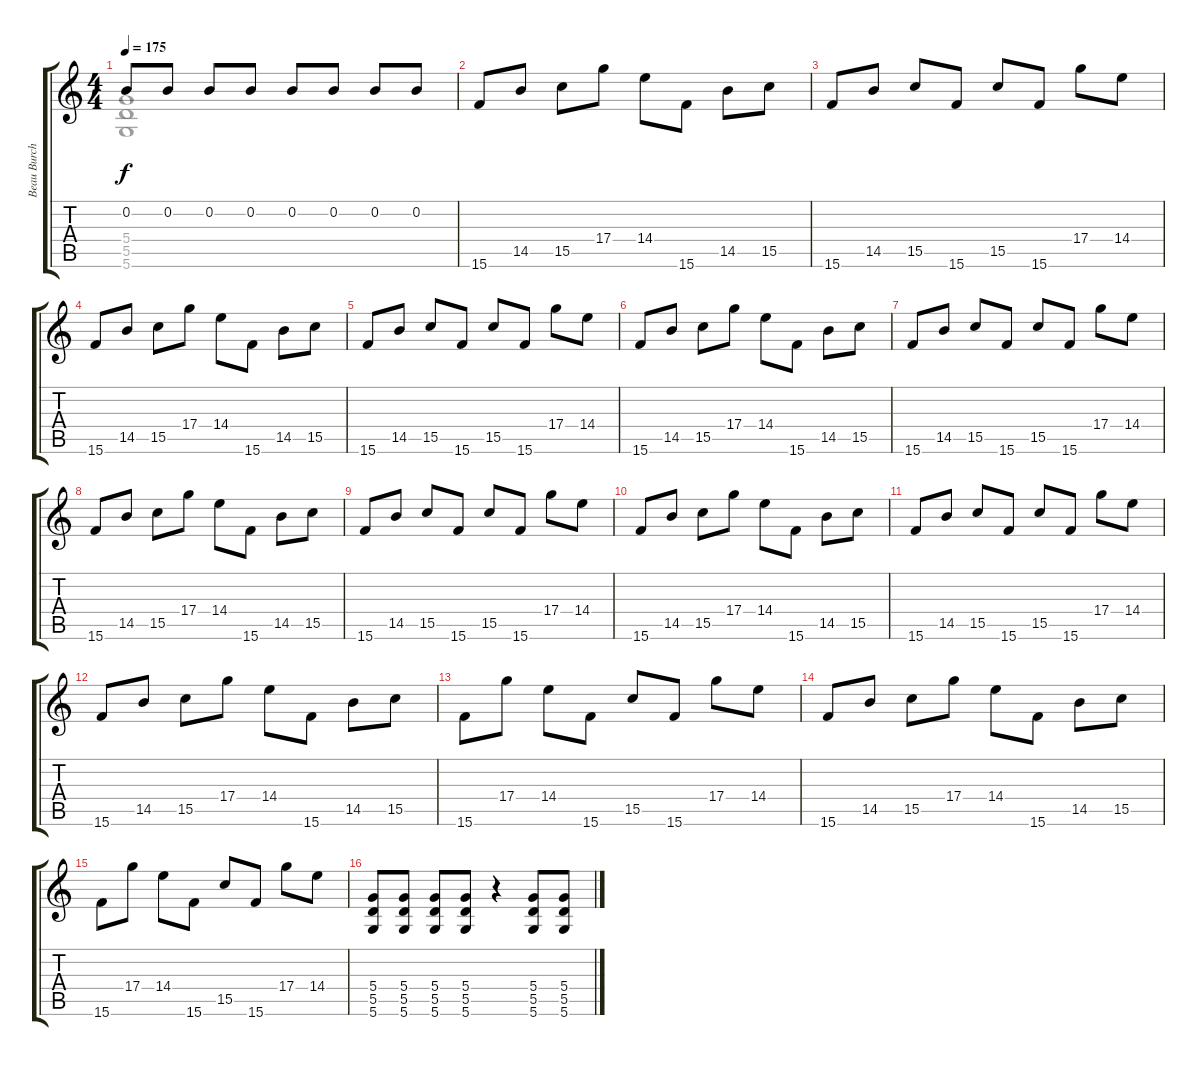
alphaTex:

\track ("Beau Burchell" "Beau Burch") {instrument distortionguitar}
\staff {score tabs}
\tuning (E4 B3 G3 D3 A2 D2) {hide}
\voice
\ts (4 4)
\tempo 175
\clef g2
\ks c
0.2.8{dy f} 0.2.8 0.2.8 0.2.8 0.2.8 0.2.8 0.2.8 0.2.8 |
15.6.8 14.5.8 15.5.8 17.4.8 14.4.8 15.6.8 14.5.8 15.5.8 |
15.6.8 14.5.8 15.5.8 15.6.8 15.5.8 15.6.8 17.4.8 14.4.8 |
15.6.8 14.5.8 15.5.8 17.4.8 14.4.8 15.6.8 14.5.8 15.5.8 |
15.6.8 14.5.8 15.5.8 15.6.8 15.5.8 15.6.8 17.4.8 14.4.8 |
15.6.8 14.5.8 15.5.8 17.4.8 14.4.8 15.6.8 14.5.8 15.5.8 |
15.6.8 14.5.8 15.5.8 15.6.8 15.5.8 15.6.8 17.4.8 14.4.8 |
15.6.8 14.5.8 15.5.8 17.4.8 14.4.8 15.6.8 14.5.8 15.5.8 |
15.6.8 14.5.8 15.5.8 15.6.8 15.5.8 15.6.8 17.4.8 14.4.8 |
15.6.8 14.5.8 15.5.8 17.4.8 14.4.8 15.6.8 14.5.8 15.5.8 |
15.6.8 14.5.8 15.5.8 15.6.8 15.5.8 15.6.8 17.4.8 14.4.8 |
15.6.8 14.5.8 15.5.8 17.4.8 14.4.8 15.6.8 14.5.8 15.5.8 |
15.6.8 17.4.8 14.4.8 15.6.8 15.5.8 15.6.8 17.4.8 14.4.8 |
15.6.8 14.5.8 15.5.8 17.4.8 14.4.8 15.6.8 14.5.8 15.5.8 |
15.6.8 17.4.8 14.4.8 15.6.8 15.5.8 15.6.8 17.4.8 14.4.8 |
(5.4 5.5 5.6).8 (5.4 5.5 5.6).8 (5.4 5.5 5.6).8 (5.4 5.5 5.6).8 r.4 (5.4 5.5 5.6).8 (5.4 5.5 5.6).8
\voice
\clef g2
\ottava regular
\simile none
\ks c
(5.4{t} 5.5{t} 5.6{t}).1{dy f} |
|
|
|
|
|
|
|
|
|
|
|
|
|
|
